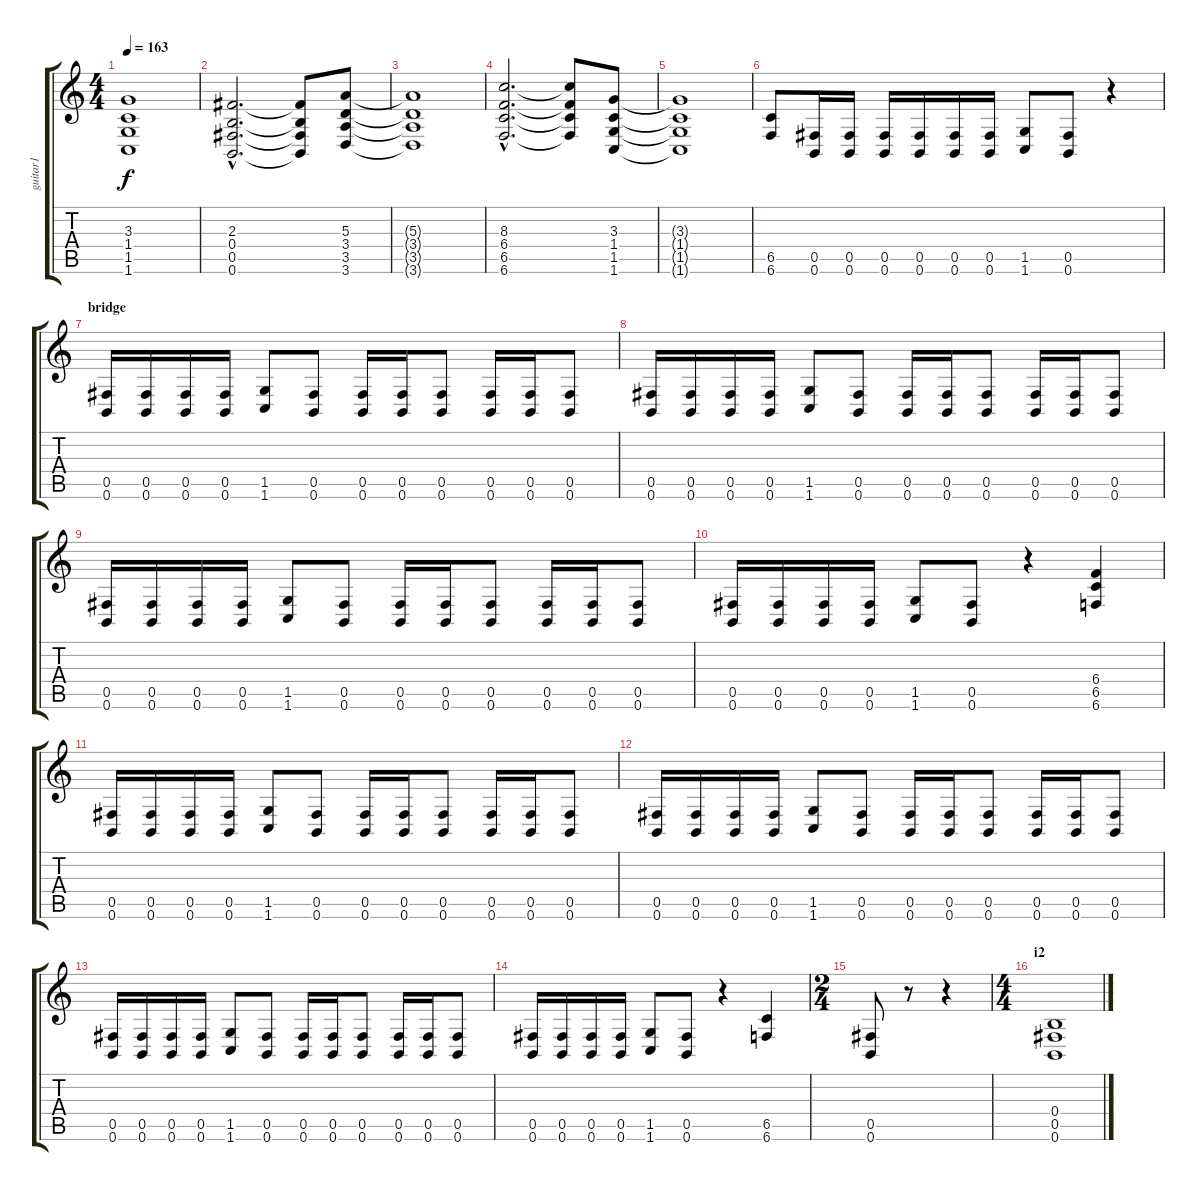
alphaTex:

\track ("guitar1" "guitar1") {instrument distortionguitar}
\staff {score tabs}
\tuning (Db4 Ab3 E3 B2 Gb2 B1) {hide}
\ts (4 4)
\tempo 163
\clef g2
\ks c
(3.3{t} 1.4{t} 1.5{t} 1.6{t}).1{dy f} |
(2.3{hac} 0.4{hac} 0.5{hac} 0.6{hac}).2{d} (2.3{t} 0.4{t} 0.5{t} 0.6{t}).8 (5.3 3.4 3.5 3.6).8 |
(5.3{t} 3.4{t} 3.5{t} 3.6{t}).1 |
(8.3{hac} 6.4{hac} 6.5{hac} 6.6{hac}).2{d} (8.3{t} 6.4{t} 6.5{t} 6.6{t}).8 (3.3 1.4 1.5 1.6).8 |
(3.3{t} 1.4{t} 1.5{t} 1.6{t}).1 |
(6.5 6.6).8 (0.5 0.6).16 (0.5 0.6).16 (0.5 0.6).16 (0.5 0.6).16 (0.5 0.6).16 (0.5 0.6).16 (1.5 1.6).8 (0.5 0.6).8 r.4 |
\section ("" "bridge")
(0.5 0.6).16 (0.5 0.6).16 (0.5 0.6).16 (0.5 0.6).16 (1.5 1.6).8 (0.5 0.6).8 (0.5 0.6).16 (0.5 0.6).16 (0.5 0.6).8 (0.5 0.6).16 (0.5 0.6).16 (0.5 0.6).8 |
(0.5 0.6).16 (0.5 0.6).16 (0.5 0.6).16 (0.5 0.6).16 (1.5 1.6).8 (0.5 0.6).8 (0.5 0.6).16 (0.5 0.6).16 (0.5 0.6).8 (0.5 0.6).16 (0.5 0.6).16 (0.5 0.6).8 |
(0.5 0.6).16 (0.5 0.6).16 (0.5 0.6).16 (0.5 0.6).16 (1.5 1.6).8 (0.5 0.6).8 (0.5 0.6).16 (0.5 0.6).16 (0.5 0.6).8 (0.5 0.6).16 (0.5 0.6).16 (0.5 0.6).8 |
(0.5 0.6).16 (0.5 0.6).16 (0.5 0.6).16 (0.5 0.6).16 (1.5 1.6).8 (0.5 0.6).8 r.4 (6.4 6.5 6.6).4 |
(0.5 0.6).16 (0.5 0.6).16 (0.5 0.6).16 (0.5 0.6).16 (1.5 1.6).8 (0.5 0.6).8 (0.5 0.6).16 (0.5 0.6).16 (0.5 0.6).8 (0.5 0.6).16 (0.5 0.6).16 (0.5 0.6).8 |
(0.5 0.6).16 (0.5 0.6).16 (0.5 0.6).16 (0.5 0.6).16 (1.5 1.6).8 (0.5 0.6).8 (0.5 0.6).16 (0.5 0.6).16 (0.5 0.6).8 (0.5 0.6).16 (0.5 0.6).16 (0.5 0.6).8 |
(0.5 0.6).16 (0.5 0.6).16 (0.5 0.6).16 (0.5 0.6).16 (1.5 1.6).8 (0.5 0.6).8 (0.5 0.6).16 (0.5 0.6).16 (0.5 0.6).8 (0.5 0.6).16 (0.5 0.6).16 (0.5 0.6).8 |
(0.5 0.6).16 (0.5 0.6).16 (0.5 0.6).16 (0.5 0.6).16 (1.5 1.6).8 (0.5 0.6).8 r.4 (6.5 6.6).4 |
\ts (2 4)
(0.5 0.6).8 r.8 r.4 |
\ts (4 4)
\section ("" "i2")
(0.4 0.5 0.6).1
